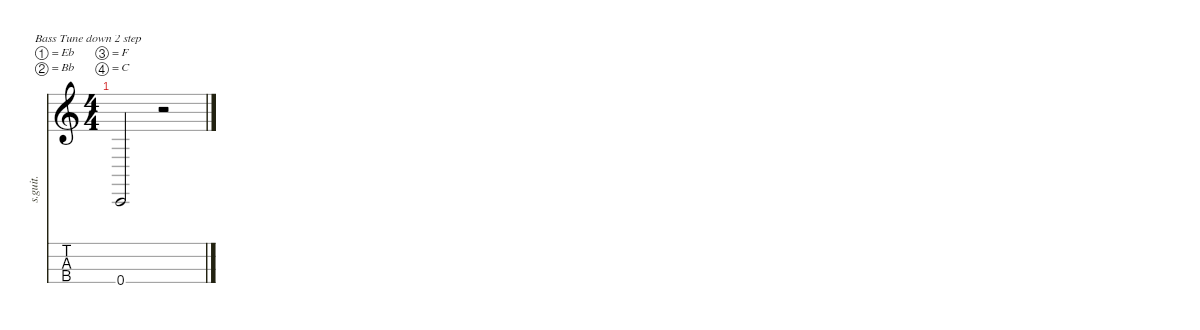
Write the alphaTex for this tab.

\defaultSystemsLayout 4
\hideDynamics
\bracketExtendMode nobrackets
\track ("Nick Oliveri" "s.guit.") {instrument electricbasspick}
\staff {score tabs}
\tuning (Eb2 Bb1 F1 C1)
\ts (4 4)
\tempo (210 hide)
\clef g2
\ks c
0.4.2{lyrics (0 "") lyrics (1 "") lyrics (2 "") lyrics (3 "") lyrics (4 "") dy f} r.2
